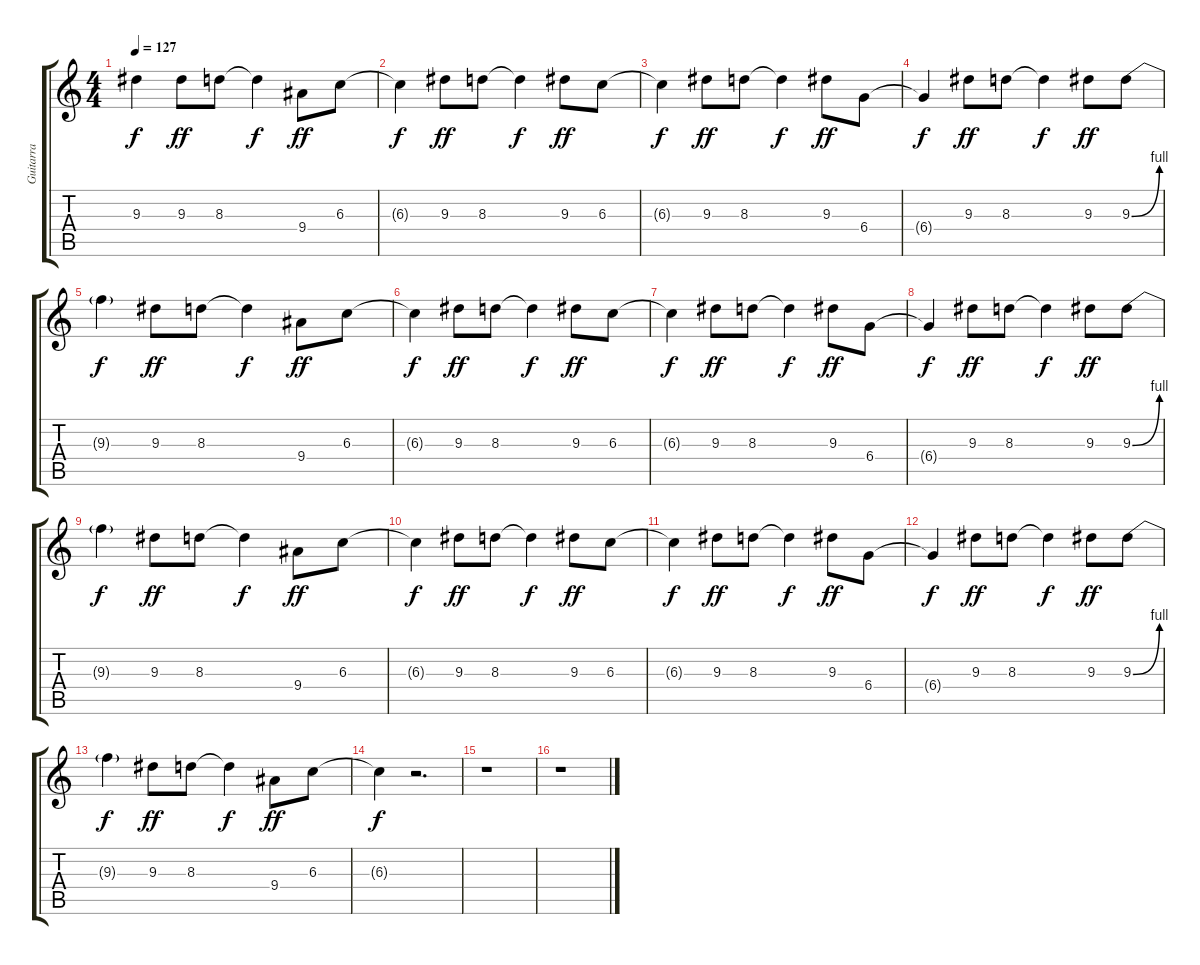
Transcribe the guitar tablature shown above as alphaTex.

\track ("Guitarra" "Guitarra") {instrument distortionguitar}
\staff {score tabs}
\tuning (Eb4 Bb3 Gb3 Db3 Ab2 Eb2) {hide}
\ts (4 4)
\tempo 127
\clef g2
\ks c
9.3{t}.4{dy f} 9.3.8{dy ff} 8.3.8 8.3{t}.4{dy f} 9.4.8{dy ff} 6.3.8 |
6.3{t}.4{dy f} 9.3.8{dy ff} 8.3.8 8.3{t}.4{dy f} 9.3.8{dy ff} 6.3.8 |
6.3{t}.4{dy f} 9.3.8{dy ff} 8.3.8 8.3{t}.4{dy f} 9.3.8{dy ff} 6.4.8 |
6.4{t}.4{dy f} 9.3.8{dy ff} 8.3.8 8.3{t}.4{dy f} 9.3.8{dy ff} 9.3{be (bend 0 0 60 4)}.8 |
9.3{t}.4{dy f} 9.3.8{dy ff} 8.3.8 8.3{t}.4{dy f} 9.4.8{dy ff} 6.3.8 |
6.3{t}.4{dy f} 9.3.8{dy ff} 8.3.8 8.3{t}.4{dy f} 9.3.8{dy ff} 6.3.8 |
6.3{t}.4{dy f} 9.3.8{dy ff} 8.3.8 8.3{t}.4{dy f} 9.3.8{dy ff} 6.4.8 |
6.4{t}.4{dy f} 9.3.8{dy ff} 8.3.8 8.3{t}.4{dy f} 9.3.8{dy ff} 9.3{be (bend 0 0 60 4)}.8 |
9.3{t}.4{dy f} 9.3.8{dy ff} 8.3.8 8.3{t}.4{dy f} 9.4.8{dy ff} 6.3.8 |
6.3{t}.4{dy f} 9.3.8{dy ff} 8.3.8 8.3{t}.4{dy f} 9.3.8{dy ff} 6.3.8 |
6.3{t}.4{dy f} 9.3.8{dy ff} 8.3.8 8.3{t}.4{dy f} 9.3.8{dy ff} 6.4.8 |
6.4{t}.4{dy f} 9.3.8{dy ff} 8.3.8 8.3{t}.4{dy f} 9.3.8{dy ff} 9.3{be (bend 0 0 60 4)}.8 |
9.3{t}.4{dy f} 9.3.8{dy ff} 8.3.8 8.3{t}.4{dy f} 9.4.8{dy ff} 6.3.8 |
6.3{t}.4{dy f} r.2{d} |
r.1 |
r.1
